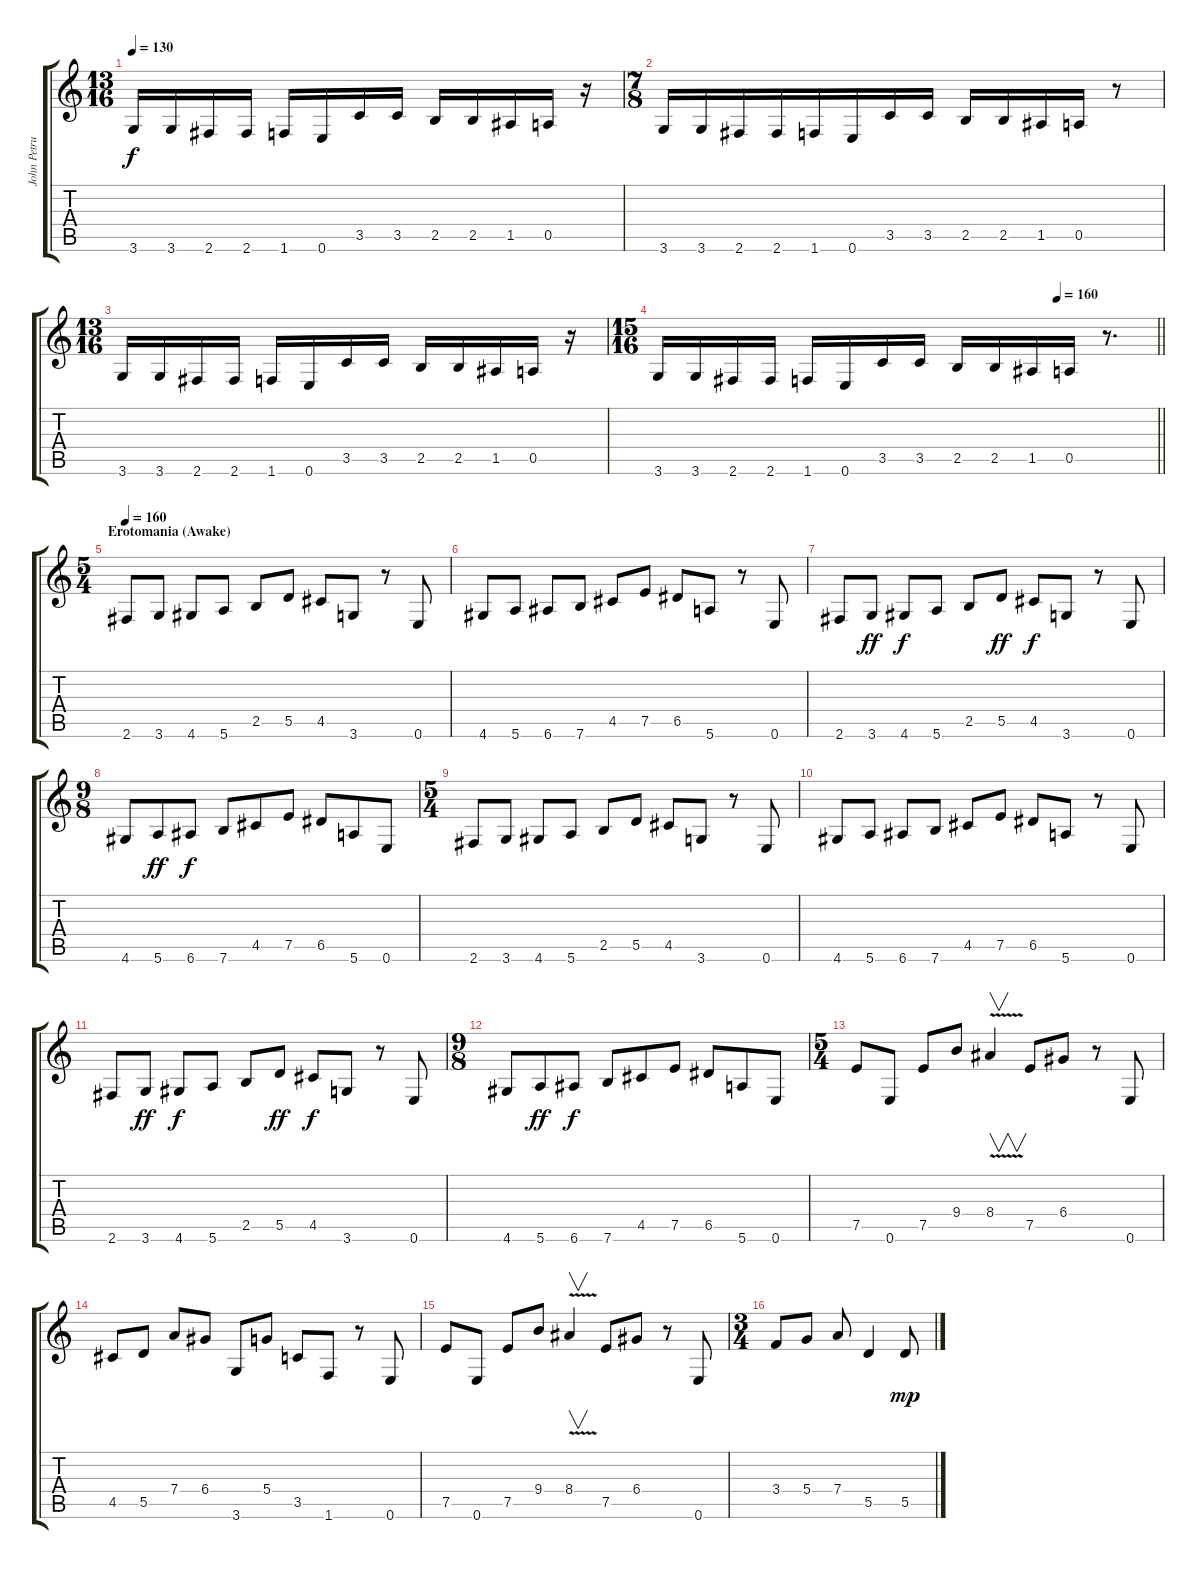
\track ("John Petrucci Lead Guitar" "John Petru") {instrument distortionguitar}
\staff {score tabs}
\tuning (E4 B3 G3 D3 A2 E2) {hide}
\ts (13 16)
\tempo 130
\clef g2
\ks c
3.6.16{dy f} 3.6.16 2.6.16 2.6.16 1.6.16 0.6.16 3.5.16 3.5.16 2.5.16 2.5.16 1.5.16 0.5.16 r.16 |
\ts (7 8)
3.6.16 3.6.16 2.6.16 2.6.16 1.6.16 0.6.16 3.5.16 3.5.16 2.5.16 2.5.16 1.5.16 0.5.16 r.8 |
\ts (13 16)
3.6.16 3.6.16 2.6.16 2.6.16 1.6.16 0.6.16 3.5.16 3.5.16 2.5.16 2.5.16 1.5.16 0.5.16 r.16 |
\ts (15 16)
\tempo (160 0.8)
\barLineRight lightlight
3.6.16 3.6.16 2.6.16 2.6.16 1.6.16 0.6.16 3.5.16 3.5.16 2.5.16 2.5.16 1.5.16 0.5.16 r.8{d} |
\ts (5 4)
\section ("" "Erotomania (Awake)")
\tempo 160
2.6.8 3.6.8 4.6.8 5.6.8 2.5.8 5.5.8 4.5.8 3.6.8 r.8 0.6.8 |
4.6.8 5.6.8 6.6.8 7.6.8 4.5.8 7.5.8 6.5.8 5.6.8 r.8 0.6.8 |
2.6.8 3.6.8{dy ff} 4.6.8{dy f} 5.6.8 2.5.8 5.5.8{dy ff} 4.5.8{dy f} 3.6.8 r.8 0.6.8 |
\ts (9 8)
4.6.8 5.6.8{dy ff} 6.6.8{dy f} 7.6.8 4.5.8 7.5.8 6.5.8 5.6.8 0.6.8 |
\ts (5 4)
2.6.8 3.6.8 4.6.8 5.6.8 2.5.8 5.5.8 4.5.8 3.6.8 r.8 0.6.8 |
4.6.8 5.6.8 6.6.8 7.6.8 4.5.8 7.5.8 6.5.8 5.6.8 r.8 0.6.8 |
2.6.8 3.6.8{dy ff} 4.6.8{dy f} 5.6.8 2.5.8 5.5.8{dy ff} 4.5.8{dy f} 3.6.8 r.8 0.6.8 |
\ts (9 8)
4.6.8 5.6.8{dy ff} 6.6.8{dy f} 7.6.8 4.5.8 7.5.8 6.5.8 5.6.8 0.6.8 |
\ts (5 4)
7.5.8 0.6.8 7.5.8 9.4.8 8.4{v}.4{v} 7.5.8 6.4.8 r.8 0.6.8 |
4.5.8 5.5.8 7.4.8 6.4.8 3.6.8 5.4.8 3.5.8 1.6.8 r.8 0.6.8 |
7.5.8 0.6.8 7.5.8 9.4.8 8.4{v}.4{v} 7.5.8 6.4.8 r.8 0.6.8 |
\ts (3 4)
3.4.8 5.4.8 7.4.8 5.5.4 5.5.8{dy mp}
